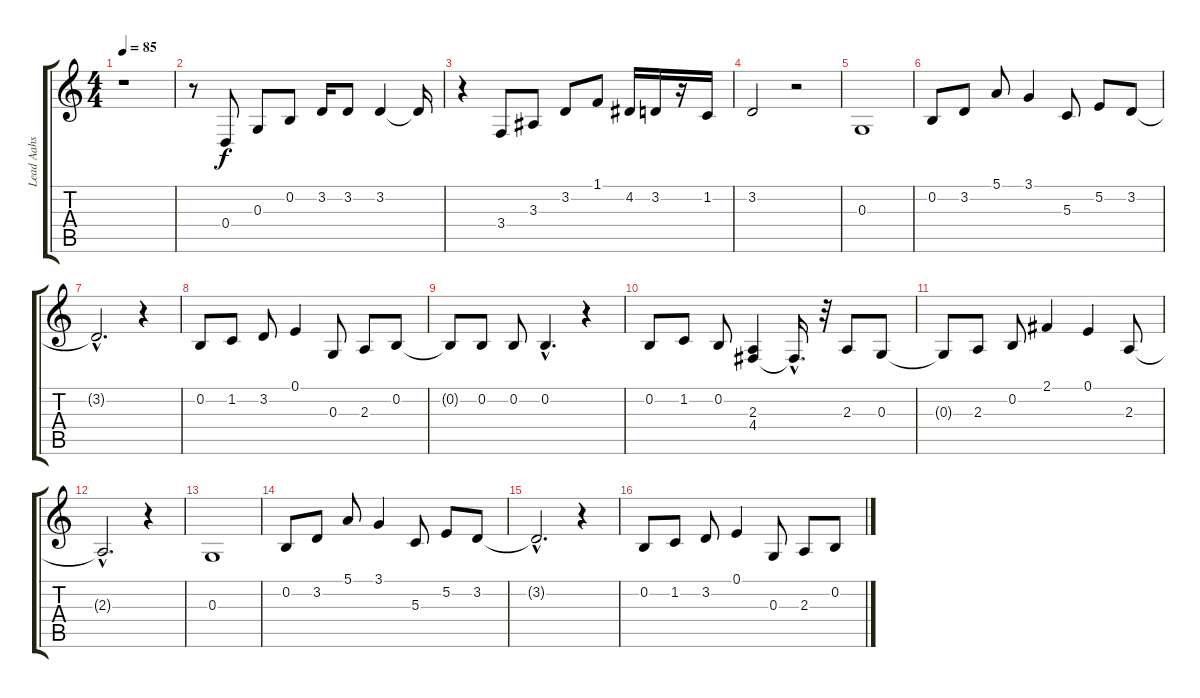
\track ("Lead Aahs" "Lead Aahs") {instrument choiraahs}
\staff {score tabs}
\tuning (E4 B3 G3 D3 A2 E2) {hide}
\ts (4 4)
\tempo 85
\clef g2
\ks c
r.1{dy f instrument choiraahs} |
r.8 0.4.8 0.3.8 0.2.8 3.2.16 3.2.8 3.2.4 3.2{t}.16 |
r.4 3.4.8 3.3.8 3.2.8 1.1.8 4.2.16 3.2.16 r.16 1.2.16 |
3.2.2 r.2 |
0.3.1 |
0.2.8 3.2.8 5.1.8 3.1.4 5.3.8 5.2.8 3.2.8 |
3.2{hac t}.2{d} r.4 |
0.2.8 1.2.8 3.2.8 0.1.4 0.3.8 2.3.8 0.2.8 |
0.2{t}.8 0.2.8 0.2.8 0.2{hac}.4{d} r.4 |
0.2.8 1.2.8 0.2.8 (2.3 4.4).4 4.4{hac t}.16{d} r.32 2.3.8 0.3.8 |
0.3{t}.8 2.3.8 0.2.8 2.1.4 0.1.4 2.3.8 |
2.3{hac t}.2{d} r.4 |
0.3.1 |
0.2.8 3.2.8 5.1.8 3.1.4 5.3.8 5.2.8 3.2.8 |
3.2{hac t}.2{d} r.4 |
0.2.8 1.2.8 3.2.8 0.1.4 0.3.8 2.3.8 0.2.8
